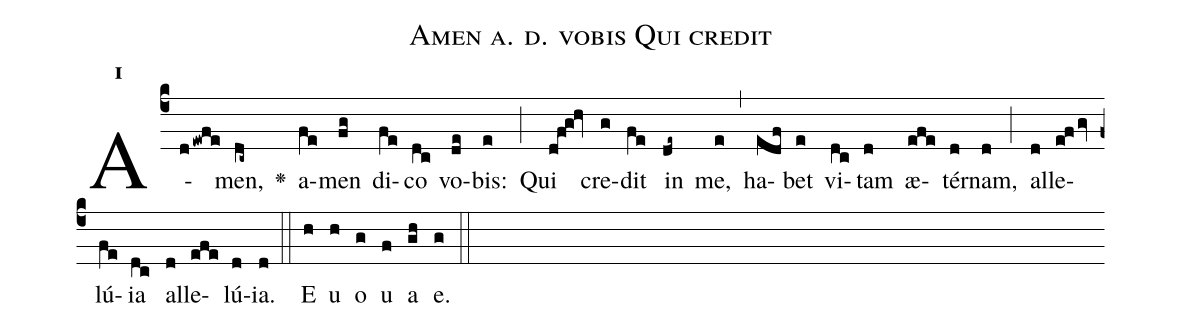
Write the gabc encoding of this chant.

name:Amen a. d. vobis Qui credit;
office-part:Antiphona;
mode:1;
%%
initial-style: 1;
name: Amen a. d. vobis Qui credit
book: Antiphonae & Responsoria/Tomus II, p. 172;
occasion: Hebdomada II Paschae Feria V;
office-part: Vesperae Ant E;
user-notes: ;
commentary: ;
annotation: 1g;
centering-scheme: english;
fontsize: 12;
font: OFLSortsMillGoudy;
height: 11;
width: 4.5;
%%
(c4)A(dewfe)men,(dc~) <v>\greheightstar</v>() a(fe)men(fg) di(fe)co(dc) vo(de)bis:(e) (;) Qui(d@f/[-0.3]g!hv) cre(g)dit(fe) in(de~) me,(e) (,) ha(edf)bet(e) vi(dc)tam(d) æ(efe)tér(d)nam,(d) (;) al(d)le(e!fgv)lú(fe)ia(dc) al(d)le(efe)lú(d)ia.(d) (::)
E(h) u(h) o(g) u(f) a(gh) e.(g) (::)
